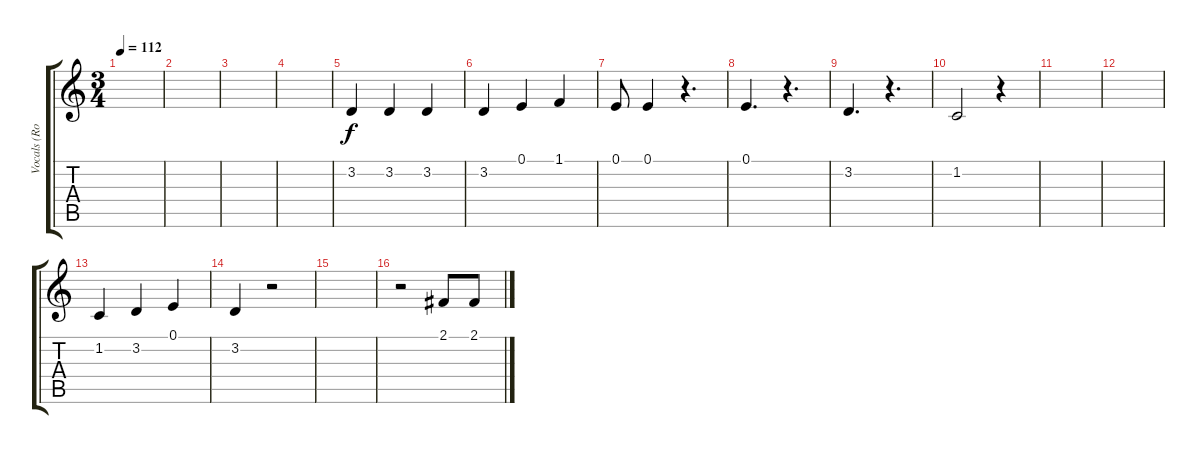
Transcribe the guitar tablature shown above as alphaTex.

\track ("Vocals (Roger Waters)" "Vocals (Ro") {instrument lead6voice}
\staff {score tabs}
\tuning (E4 B3 G3 D3 A2 E2) {hide}
\ts (3 4)
\tempo 112
\clef g2
\ks c
|
|
|
|
3.2.4 3.2.4 3.2.4 |
3.2.4 0.1.4 1.1.4 |
0.1.8 0.1.4 r.4{d} |
0.1.4{d} r.4{d} |
3.2.4{d} r.4{d} |
1.2.2 r.4 |
|
|
1.2.4 3.2.4 0.1.4 |
3.2.4 r.2 |
|
r.2 2.1.8 2.1.8
